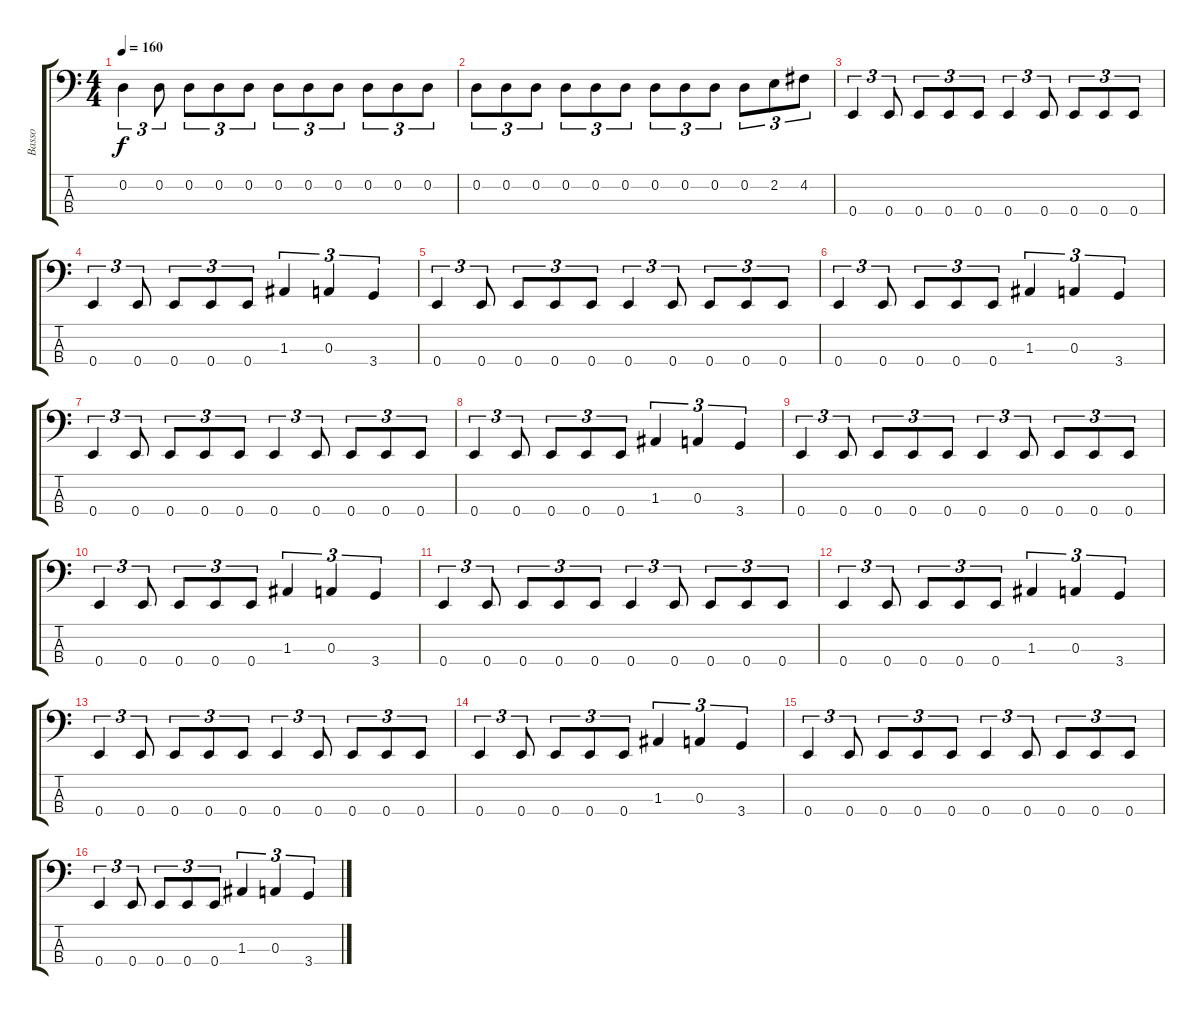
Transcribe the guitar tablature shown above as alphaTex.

\track ("Basso" "Basso") {instrument electricbassfinger}
\staff {score tabs}
\tuning (G2 D2 A1 E1) {hide}
\ts (4 4)
\tempo 160
\clef f4
\ks c
0.2.4{tu (3 2) dy f} 0.2.8{tu (3 2)} 0.2.8{tu (3 2)} 0.2.8{tu (3 2)} 0.2.8{tu (3 2)} 0.2.8{tu (3 2)} 0.2.8{tu (3 2)} 0.2.8{tu (3 2)} 0.2.8{tu (3 2)} 0.2.8{tu (3 2)} 0.2.8{tu (3 2)} |
0.2.8{tu (3 2)} 0.2.8{tu (3 2)} 0.2.8{tu (3 2)} 0.2.8{tu (3 2)} 0.2.8{tu (3 2)} 0.2.8{tu (3 2)} 0.2.8{tu (3 2)} 0.2.8{tu (3 2)} 0.2.8{tu (3 2)} 0.2.8{tu (3 2)} 2.2.8{tu (3 2)} 4.2.8{tu (3 2)} |
0.4.4{tu (3 2)} 0.4.8{tu (3 2)} 0.4.8{tu (3 2)} 0.4.8{tu (3 2)} 0.4.8{tu (3 2)} 0.4.4{tu (3 2)} 0.4.8{tu (3 2)} 0.4.8{tu (3 2)} 0.4.8{tu (3 2)} 0.4.8{tu (3 2)} |
0.4.4{tu (3 2)} 0.4.8{tu (3 2)} 0.4.8{tu (3 2)} 0.4.8{tu (3 2)} 0.4.8{tu (3 2)} 1.3.4{tu (3 2)} 0.3.4{tu (3 2)} 3.4.4{tu (3 2)} |
0.4.4{tu (3 2)} 0.4.8{tu (3 2)} 0.4.8{tu (3 2)} 0.4.8{tu (3 2)} 0.4.8{tu (3 2)} 0.4.4{tu (3 2)} 0.4.8{tu (3 2)} 0.4.8{tu (3 2)} 0.4.8{tu (3 2)} 0.4.8{tu (3 2)} |
0.4.4{tu (3 2)} 0.4.8{tu (3 2)} 0.4.8{tu (3 2)} 0.4.8{tu (3 2)} 0.4.8{tu (3 2)} 1.3.4{tu (3 2)} 0.3.4{tu (3 2)} 3.4.4{tu (3 2)} |
0.4.4{tu (3 2)} 0.4.8{tu (3 2)} 0.4.8{tu (3 2)} 0.4.8{tu (3 2)} 0.4.8{tu (3 2)} 0.4.4{tu (3 2)} 0.4.8{tu (3 2)} 0.4.8{tu (3 2)} 0.4.8{tu (3 2)} 0.4.8{tu (3 2)} |
0.4.4{tu (3 2)} 0.4.8{tu (3 2)} 0.4.8{tu (3 2)} 0.4.8{tu (3 2)} 0.4.8{tu (3 2)} 1.3.4{tu (3 2)} 0.3.4{tu (3 2)} 3.4.4{tu (3 2)} |
0.4.4{tu (3 2)} 0.4.8{tu (3 2)} 0.4.8{tu (3 2)} 0.4.8{tu (3 2)} 0.4.8{tu (3 2)} 0.4.4{tu (3 2)} 0.4.8{tu (3 2)} 0.4.8{tu (3 2)} 0.4.8{tu (3 2)} 0.4.8{tu (3 2)} |
0.4.4{tu (3 2)} 0.4.8{tu (3 2)} 0.4.8{tu (3 2)} 0.4.8{tu (3 2)} 0.4.8{tu (3 2)} 1.3.4{tu (3 2)} 0.3.4{tu (3 2)} 3.4.4{tu (3 2)} |
0.4.4{tu (3 2)} 0.4.8{tu (3 2)} 0.4.8{tu (3 2)} 0.4.8{tu (3 2)} 0.4.8{tu (3 2)} 0.4.4{tu (3 2)} 0.4.8{tu (3 2)} 0.4.8{tu (3 2)} 0.4.8{tu (3 2)} 0.4.8{tu (3 2)} |
0.4.4{tu (3 2)} 0.4.8{tu (3 2)} 0.4.8{tu (3 2)} 0.4.8{tu (3 2)} 0.4.8{tu (3 2)} 1.3.4{tu (3 2)} 0.3.4{tu (3 2)} 3.4.4{tu (3 2)} |
0.4.4{tu (3 2)} 0.4.8{tu (3 2)} 0.4.8{tu (3 2)} 0.4.8{tu (3 2)} 0.4.8{tu (3 2)} 0.4.4{tu (3 2)} 0.4.8{tu (3 2)} 0.4.8{tu (3 2)} 0.4.8{tu (3 2)} 0.4.8{tu (3 2)} |
0.4.4{tu (3 2)} 0.4.8{tu (3 2)} 0.4.8{tu (3 2)} 0.4.8{tu (3 2)} 0.4.8{tu (3 2)} 1.3.4{tu (3 2)} 0.3.4{tu (3 2)} 3.4.4{tu (3 2)} |
0.4.4{tu (3 2)} 0.4.8{tu (3 2)} 0.4.8{tu (3 2)} 0.4.8{tu (3 2)} 0.4.8{tu (3 2)} 0.4.4{tu (3 2)} 0.4.8{tu (3 2)} 0.4.8{tu (3 2)} 0.4.8{tu (3 2)} 0.4.8{tu (3 2)} |
0.4.4{tu (3 2)} 0.4.8{tu (3 2)} 0.4.8{tu (3 2)} 0.4.8{tu (3 2)} 0.4.8{tu (3 2)} 1.3.4{tu (3 2)} 0.3.4{tu (3 2)} 3.4.4{tu (3 2)}
